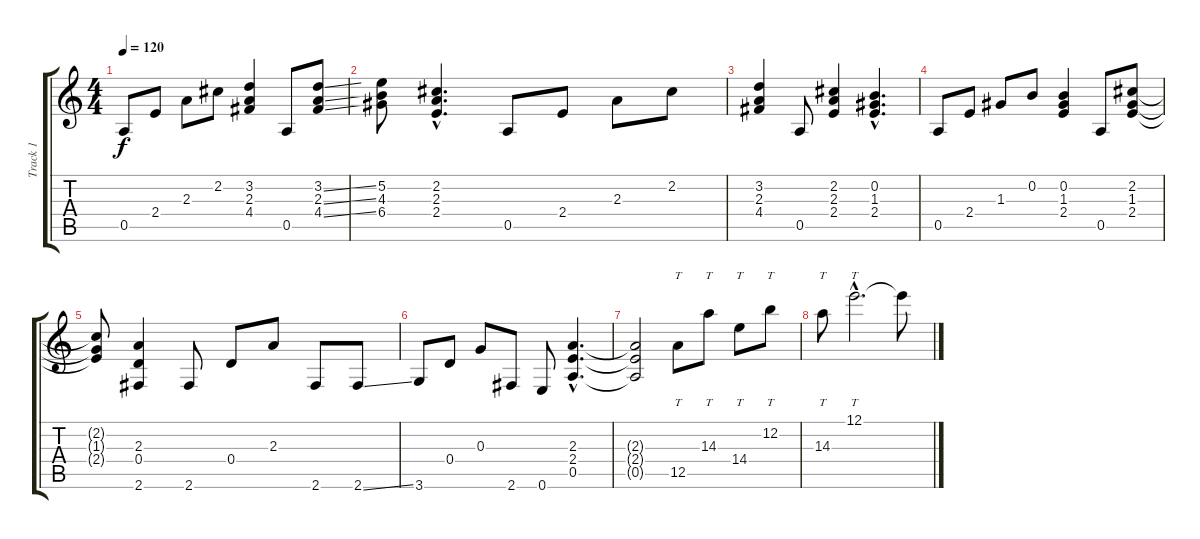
\track ("Track 1" "Track 1") {instrument electricguitarjazz}
\staff {score tabs}
\tuning (E4 B3 G3 D3 A2 E2) {hide}
\ts (4 4)
\tempo 120
\clef g2
\ks c
0.5.8{dy f} 2.4.8 2.3.8 2.2.8 (3.2 2.3 4.4).4 0.5.8 (3.2{ss} 2.3{ss} 4.4{ss}).8 |
(5.2 4.3 6.4).8 (2.2{hac} 2.3{hac} 2.4{hac}).4{d} 0.5.8 2.4.8 2.3.8 2.2.8 |
(3.2 2.3 4.4).4 0.5.8 (2.2 2.3 2.4).4 (0.2{hac} 1.3{hac} 2.4{hac}).4{d} |
0.5.8 2.4.8 1.3.8 0.2.8 (0.2 1.3 2.4).4 0.5.8 (2.2 1.3 2.4).8 |
(2.2{t} 1.3{t} 2.4{t}).8 (2.3 0.4 2.6).4 2.6.8 0.4.8 2.3.8 2.6.8 2.6{ss}.8 |
3.6.8 0.4.8 0.3.8 2.6.8 0.6.8 (2.3{hac} 2.4{hac} 0.5{hac}).4{d} |
(2.3{t} 2.4{t} 0.5{t}).2 12.5.8{tt} 14.3.8{tt} 14.4.8{tt} 12.2.8{tt} |
14.3.8{tt} 12.1{hac}.2{tt d} 12.1{t}.8
